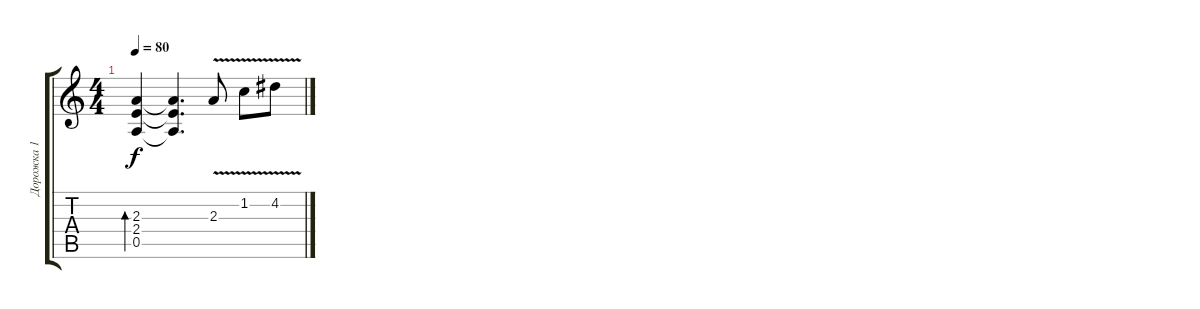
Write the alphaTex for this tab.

\track ("Дорожка 1" "Дорожка 1") {instrument acousticguitarsteel}
\staff {score tabs}
\tuning (E4 B3 G3 D3 A2 E2) {hide}
\ts (4 4)
\tempo 80
\clef g2
\ks c
(2.3 2.4 0.5).4{bd 120 dy f} (2.3{t} 2.4{t} 0.5{t}).4{d} 2.3{v}.8 1.2{v}.8 4.2{v}.8
